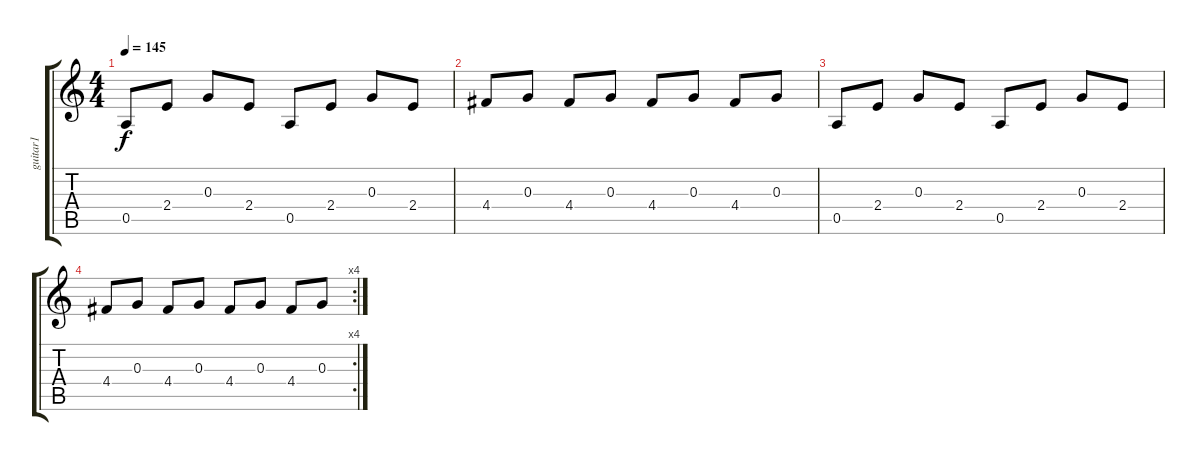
\track ("guitar1" "guitar1") {instrument electricguitarclean}
\staff {score tabs}
\tuning (E4 B3 G3 D3 A2 E2) {hide}
\ts (4 4)
\tempo 145
\clef g2
\ks c
0.5.8{dy f} 2.4.8 0.3.8 2.4.8 0.5.8 2.4.8 0.3.8 2.4.8 |
4.4.8 0.3.8 4.4.8 0.3.8 4.4.8 0.3.8 4.4.8 0.3.8 |
0.5.8 2.4.8 0.3.8 2.4.8 0.5.8 2.4.8 0.3.8 2.4.8 |
\rc 4
4.4.8 0.3.8 4.4.8 0.3.8 4.4.8 0.3.8 4.4.8 0.3.8
